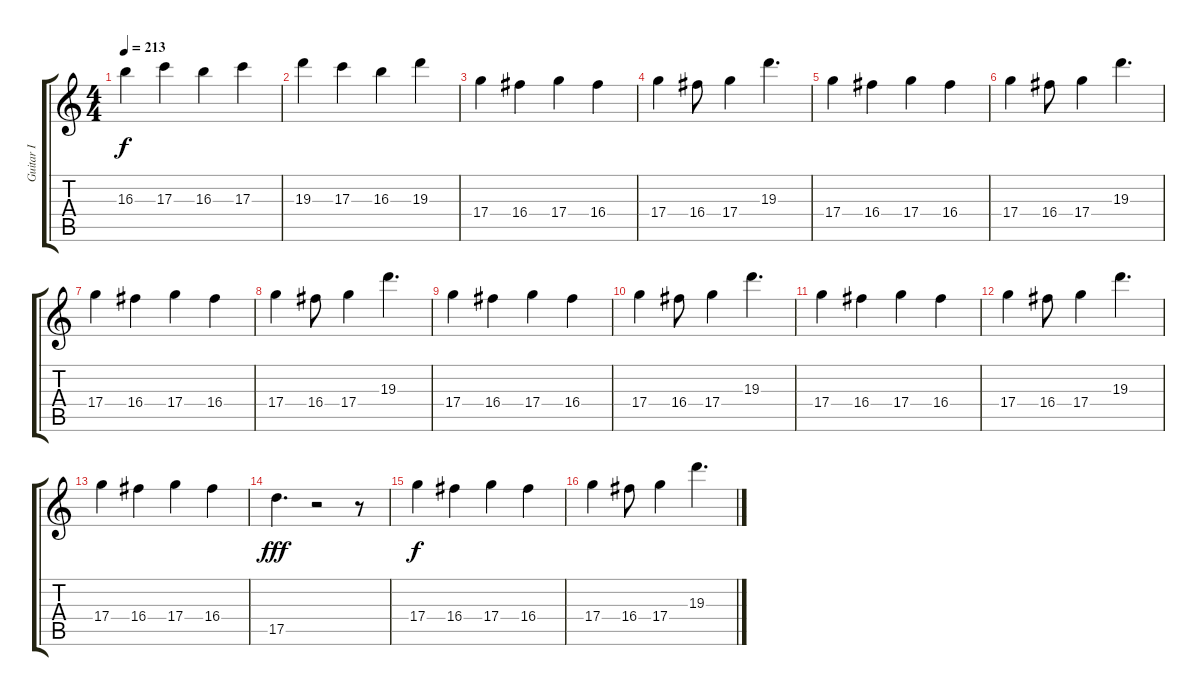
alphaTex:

\track ("Guitar I" "Guitar I") {instrument overdrivenguitar}
\staff {score tabs}
\tuning (E4 B3 G3 D3 A2 E2) {hide}
\ts (4 4)
\tempo 213
\clef g2
\ks c
16.3.4{dy f} 17.3.4 16.3.4 17.3.4 |
19.3.4 17.3.4 16.3.4 19.3.4 |
17.4.4 16.4.4 17.4.4 16.4.4 |
17.4.4 16.4.8 17.4.4 19.3.4{d} |
17.4.4 16.4.4 17.4.4 16.4.4 |
17.4.4 16.4.8 17.4.4 19.3.4{d} |
17.4.4 16.4.4 17.4.4 16.4.4 |
17.4.4 16.4.8 17.4.4 19.3.4{d} |
17.4.4 16.4.4 17.4.4 16.4.4 |
17.4.4 16.4.8 17.4.4 19.3.4{d} |
17.4.4 16.4.4 17.4.4 16.4.4 |
17.4.4 16.4.8 17.4.4 19.3.4{d} |
17.4.4 16.4.4 17.4.4 16.4.4 |
17.5.4{d dy fff} r.2 r.8 |
17.4.4{dy f} 16.4.4 17.4.4 16.4.4 |
17.4.4 16.4.8 17.4.4 19.3.4{d}
